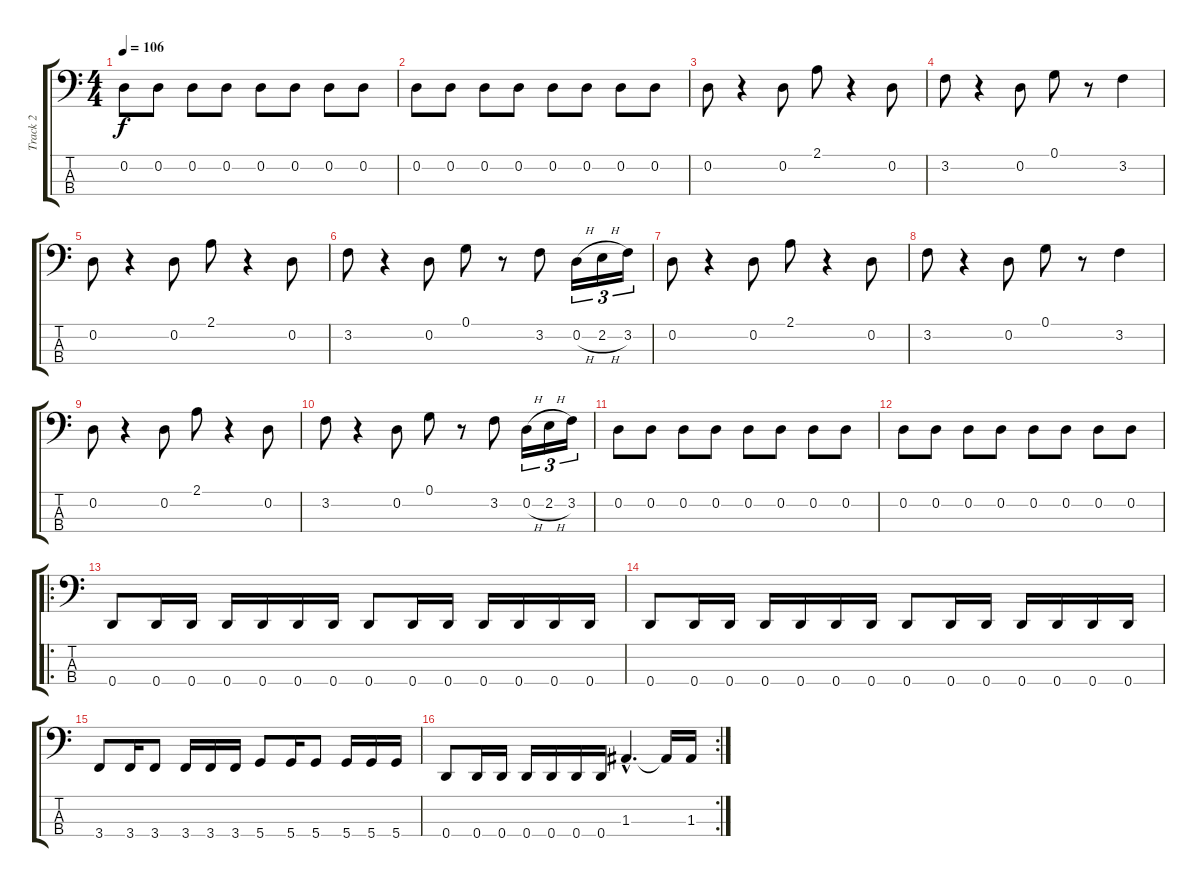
\track ("Track 2" "Track 2") {instrument electricbassfinger}
\staff {score tabs}
\tuning (G2 D2 A1 D1) {hide}
\ts (4 4)
\tempo 106
\clef f4
\ks c
0.2.8{dy f} 0.2.8 0.2.8 0.2.8 0.2.8 0.2.8 0.2.8 0.2.8 |
0.2.8 0.2.8 0.2.8 0.2.8 0.2.8 0.2.8 0.2.8 0.2.8 |
0.2.8 r.4 0.2.8 2.1.8 r.4 0.2.8 |
3.2.8 r.4 0.2.8 0.1.8 r.8 3.2.4 |
0.2.8 r.4 0.2.8 2.1.8 r.4 0.2.8 |
3.2.8 r.4 0.2.8 0.1.8 r.8 3.2.8 0.2{h}.16{tu (3 2)} 2.2{h}.16{tu (3 2)} 3.2.16{tu (3 2)} |
0.2.8 r.4 0.2.8 2.1.8 r.4 0.2.8 |
3.2.8 r.4 0.2.8 0.1.8 r.8 3.2.4 |
0.2.8 r.4 0.2.8 2.1.8 r.4 0.2.8 |
3.2.8 r.4 0.2.8 0.1.8 r.8 3.2.8 0.2{h}.16{tu (3 2)} 2.2{h}.16{tu (3 2)} 3.2.16{tu (3 2)} |
0.2.8 0.2.8 0.2.8 0.2.8 0.2.8 0.2.8 0.2.8 0.2.8 |
0.2.8 0.2.8 0.2.8 0.2.8 0.2.8 0.2.8 0.2.8 0.2.8 |
\ro
0.4.8{volume 16} 0.4.16 0.4.16 0.4.16 0.4.16 0.4.16 0.4.16 0.4.8 0.4.16 0.4.16 0.4.16 0.4.16 0.4.16 0.4.16 |
0.4.8{volume 16} 0.4.16 0.4.16 0.4.16 0.4.16 0.4.16 0.4.16 0.4.8 0.4.16 0.4.16 0.4.16 0.4.16 0.4.16 0.4.16 |
3.4.8 3.4.16 3.4.8 3.4.16 3.4.16 3.4.16 5.4.8 5.4.16 5.4.8 5.4.16 5.4.16 5.4.16 |
\rc 2
0.4.8 0.4.16 0.4.16 0.4.16 0.4.16 0.4.16 0.4.16 1.3{hac}.4{d} 1.3{t}.16 1.3.16
